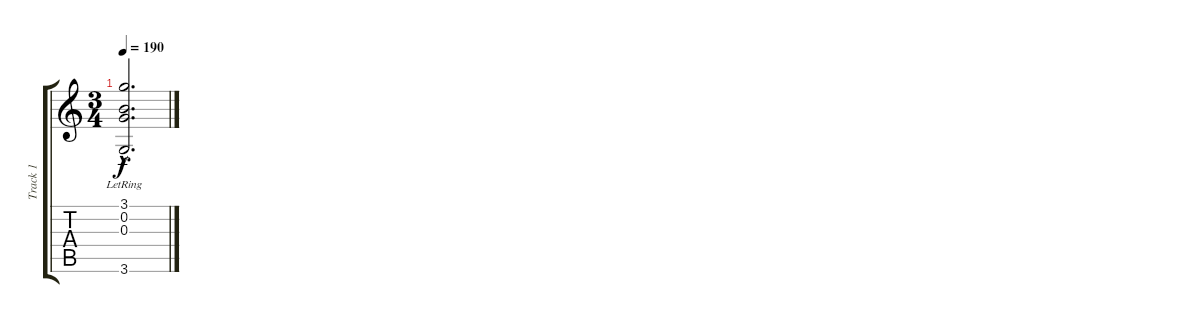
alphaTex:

\track ("Track 1" "Track 1") {instrument acousticguitarsteel}
\staff {score tabs}
\tuning (E4 B3 G3 D3 A2 E2) {hide}
\ts (3 4)
\tempo 190
\clef g2
\ks c
(3.1{hac lr} 0.2{hac lr} 0.3{hac lr} 3.6{hac lr}).2{d dy f}
